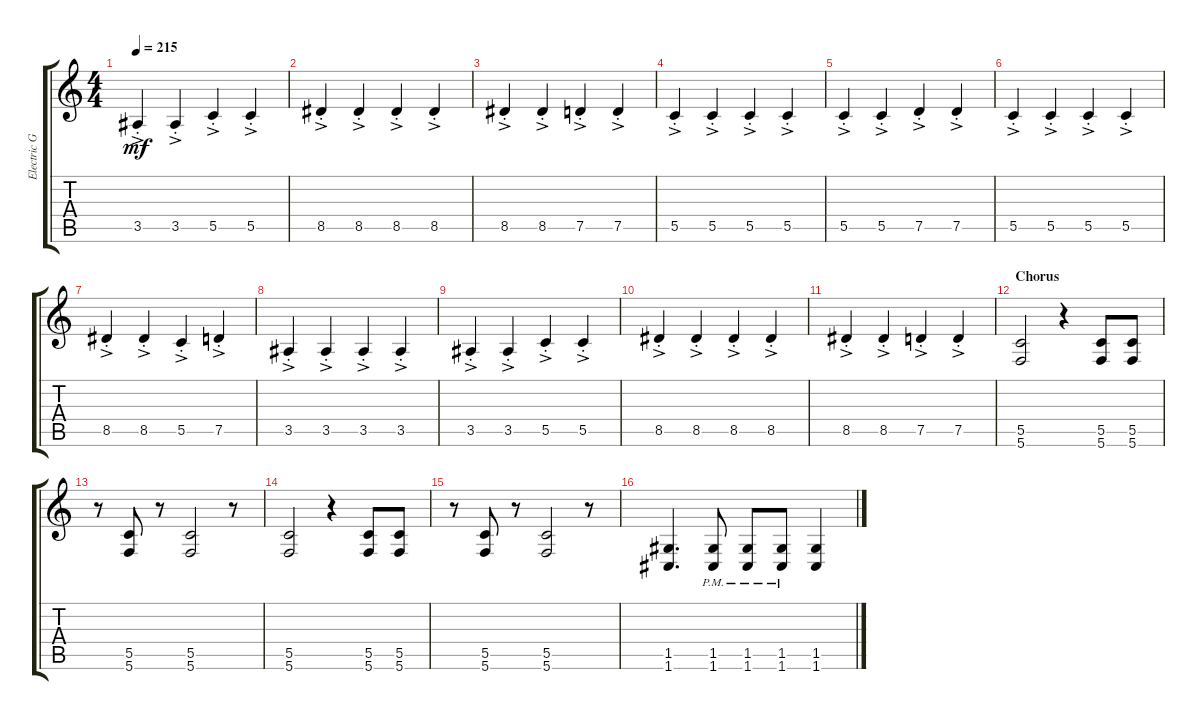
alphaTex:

\track ("Electric Guitar" "Electric G") {instrument distortionguitar}
\staff {score tabs}
\tuning (D4 A3 F3 C3 G2 C2) {hide}
\ts (4 4)
\tempo 215
\clef g2
\ks c
3.5{ac st}.4{dy mf} 3.5{ac st}.4 5.5{ac st}.4 5.5{ac st}.4 |
8.5{ac st}.4 8.5{ac st}.4 8.5{ac st}.4 8.5{ac st}.4 |
8.5{ac st}.4 8.5{ac st}.4 7.5{ac st}.4 7.5{ac st}.4 |
5.5{ac st}.4 5.5{ac st}.4 5.5{ac st}.4 5.5{ac st}.4 |
5.5{ac st}.4 5.5{ac st}.4 7.5{ac st}.4 7.5{ac st}.4 |
5.5{ac st}.4 5.5{ac st}.4 5.5{ac st}.4 5.5{ac st}.4 |
8.5{ac st}.4 8.5{ac st}.4 5.5{ac st}.4 7.5{ac st}.4 |
3.5{ac st}.4 3.5{ac st}.4 3.5{ac st}.4 3.5{ac st}.4 |
3.5{ac st}.4 3.5{ac st}.4 5.5{ac st}.4 5.5{ac st}.4 |
8.5{ac st}.4 8.5{ac st}.4 8.5{ac st}.4 8.5{ac st}.4 |
8.5{ac st}.4 8.5{ac st}.4 7.5{ac st}.4 7.5{ac st}.4 |
\section ("" "Chorus")
(5.5 5.6).2 r.4 (5.5 5.6).8 (5.5 5.6).8 |
r.8 (5.5 5.6).8 r.8 (5.5 5.6).2 r.8 |
(5.5 5.6).2 r.4 (5.5 5.6).8 (5.5 5.6).8 |
r.8 (5.5 5.6).8 r.8 (5.5 5.6).2 r.8 |
(1.5 1.6).4{d} (1.5{pm} 1.6{pm}).8 (1.5{pm} 1.6{pm}).8 (1.5{pm} 1.6{pm}).8 (1.5 1.6).4
